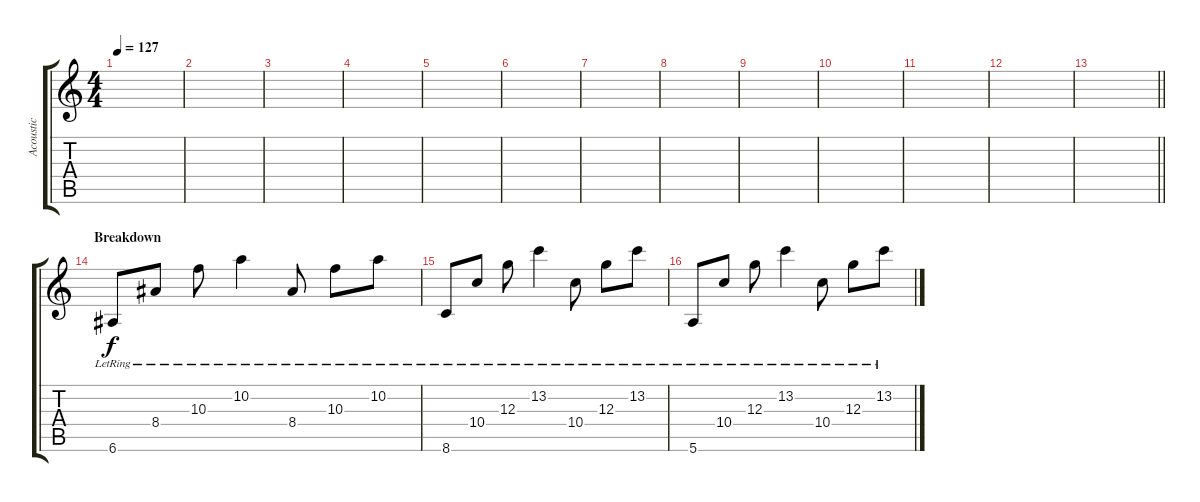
\track ("Acoustic" "Acoustic") {instrument acousticguitarsteel}
\staff {score tabs}
\tuning (E4 B3 G3 D3 A2 E2) {hide}
\ts (4 4)
\tempo 127
\clef g2
\ks c
|
|
|
|
|
|
|
|
|
|
|
|
\barLineRight lightlight
|
\section ("" "Breakdown")
6.6{lr}.8 8.4{lr}.8 10.3{lr}.8 10.2{lr}.4 8.4{lr}.8 10.3{lr}.8 10.2{lr}.8 |
8.6{lr}.8 10.4{lr}.8 12.3{lr}.8 13.2{lr}.4 10.4{lr}.8 12.3{lr}.8 13.2{lr}.8 |
5.6{lr}.8 10.4{lr}.8 12.3{lr}.8 13.2{lr}.4 10.4{lr}.8 12.3{lr}.8 13.2{lr}.8
